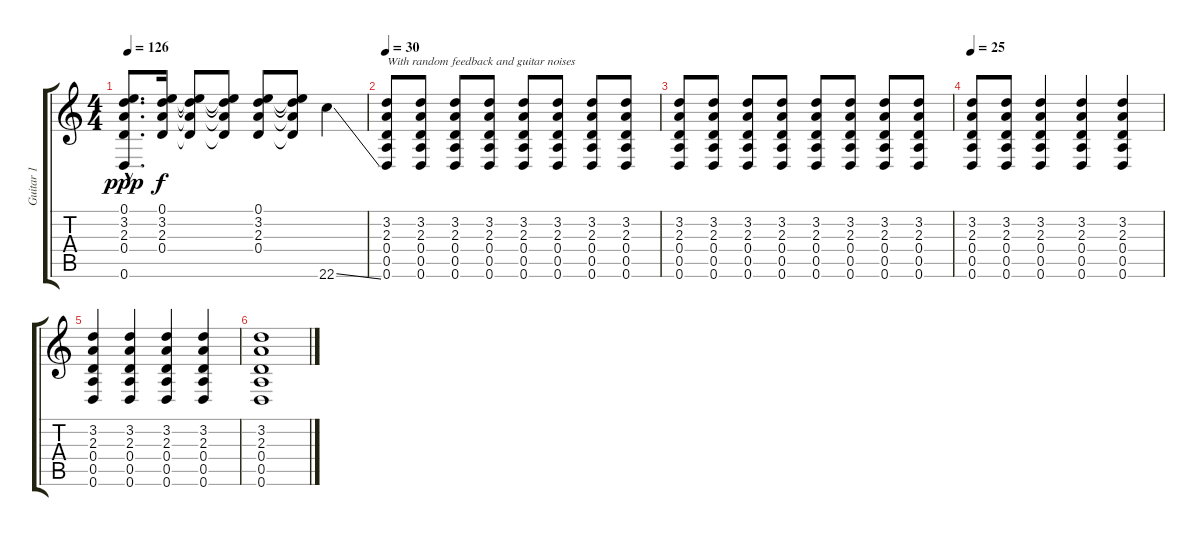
\track ("Guitar 1" "Guitar 1") {instrument distortionguitar}
\staff {score tabs}
\tuning (E4 B3 G3 D3 A2 D2) {hide}
\ts (4 4)
\tempo 126
\clef g2
\ks c
(0.1{hac} 3.2{hac} 2.3{hac} 0.4{hac} 0.6{hac}).8{d dy ppp} (0.1 3.2 2.3 0.4).16{dy f} (0.1{t} 3.2{t} 2.3{t} 0.4{t}).8 (0.1{t} 3.2{t} 2.3{t} 0.4{t}).8 (0.1 3.2 2.3 0.4).8 (0.1{t} 3.2{t} 2.3{t} 0.4{t}).8 22.6{ss}.4 |
\tempo 30
(3.2 2.3 0.4 0.5 0.6).8{txt "With random feedback and guitar noises"} (3.2 2.3 0.4 0.5 0.6).8 (3.2 2.3 0.4 0.5 0.6).8 (3.2 2.3 0.4 0.5 0.6).8 (3.2 2.3 0.4 0.5 0.6).8 (3.2 2.3 0.4 0.5 0.6).8 (3.2 2.3 0.4 0.5 0.6).8 (3.2 2.3 0.4 0.5 0.6).8 |
(3.2 2.3 0.4 0.5 0.6).8 (3.2 2.3 0.4 0.5 0.6).8 (3.2 2.3 0.4 0.5 0.6).8 (3.2 2.3 0.4 0.5 0.6).8 (3.2 2.3 0.4 0.5 0.6).8 (3.2 2.3 0.4 0.5 0.6).8 (3.2 2.3 0.4 0.5 0.6).8 (3.2 2.3 0.4 0.5 0.6).8 |
\tempo 25
(3.2 2.3 0.4 0.5 0.6).8 (3.2 2.3 0.4 0.5 0.6).8 (3.2 2.3 0.4 0.5 0.6).4 (3.2 2.3 0.4 0.5 0.6).4 (3.2 2.3 0.4 0.5 0.6).4 |
(3.2 2.3 0.4 0.5 0.6).4 (3.2 2.3 0.4 0.5 0.6).4 (3.2 2.3 0.4 0.5 0.6).4 (3.2 2.3 0.4 0.5 0.6).4 |
(3.2 2.3 0.4 0.5 0.6).1
